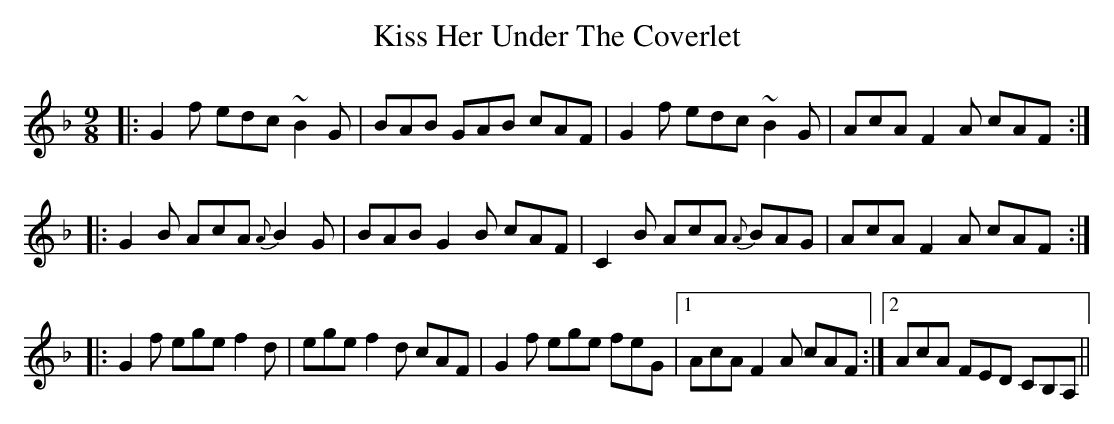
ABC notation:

X:1
T: Kiss Her Under The Coverlet
M: 9/8
L: 1/8
K: Gdor
|:G2f edc ~B2G|BAB GAB cAF|G2f edc ~B2G|AcA F2A cAF:|
|:G2B AcA {A}B2G|BAB G2B cAF|C2B AcA {A}BAG|AcA F2A cAF:|
|:G2f ege f2d|ege f2d cAF|G2f ege feG|1 AcA F2A cAF:|2 AcA FED CB,A,||
